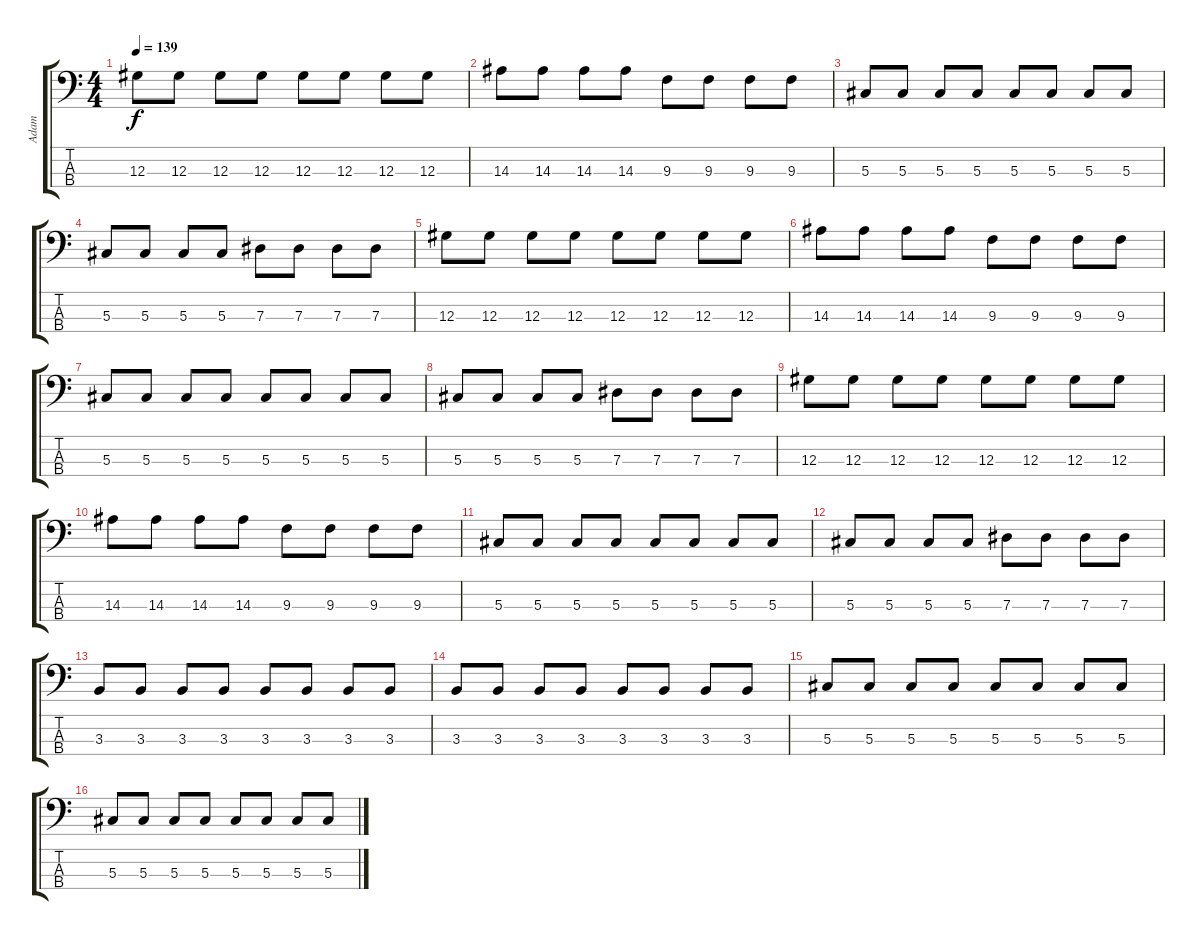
\track ("Adam" "Adam") {instrument electricbassfinger}
\staff {score tabs}
\tuning (Gb2 Db2 Ab1 Eb1) {hide}
\ts (4 4)
\tempo 139
\clef f4
\ks c
12.3.8{dy f} 12.3.8 12.3.8 12.3.8 12.3.8 12.3.8 12.3.8 12.3.8 |
14.3.8 14.3.8 14.3.8 14.3.8 9.3.8 9.3.8 9.3.8 9.3.8 |
5.3.8 5.3.8 5.3.8 5.3.8 5.3.8 5.3.8 5.3.8 5.3.8 |
5.3.8 5.3.8 5.3.8 5.3.8 7.3.8 7.3.8 7.3.8 7.3.8 |
12.3.8 12.3.8 12.3.8 12.3.8 12.3.8 12.3.8 12.3.8 12.3.8 |
14.3.8 14.3.8 14.3.8 14.3.8 9.3.8 9.3.8 9.3.8 9.3.8 |
5.3.8 5.3.8 5.3.8 5.3.8 5.3.8 5.3.8 5.3.8 5.3.8 |
5.3.8 5.3.8 5.3.8 5.3.8 7.3.8 7.3.8 7.3.8 7.3.8 |
12.3.8 12.3.8 12.3.8 12.3.8 12.3.8 12.3.8 12.3.8 12.3.8 |
14.3.8 14.3.8 14.3.8 14.3.8 9.3.8 9.3.8 9.3.8 9.3.8 |
5.3.8 5.3.8 5.3.8 5.3.8 5.3.8 5.3.8 5.3.8 5.3.8 |
5.3.8 5.3.8 5.3.8 5.3.8 7.3.8 7.3.8 7.3.8 7.3.8 |
3.3.8 3.3.8 3.3.8 3.3.8 3.3.8 3.3.8 3.3.8 3.3.8 |
3.3.8 3.3.8 3.3.8 3.3.8 3.3.8 3.3.8 3.3.8 3.3.8 |
5.3.8 5.3.8 5.3.8 5.3.8 5.3.8 5.3.8 5.3.8 5.3.8 |
5.3.8 5.3.8 5.3.8 5.3.8 5.3.8 5.3.8 5.3.8 5.3.8
